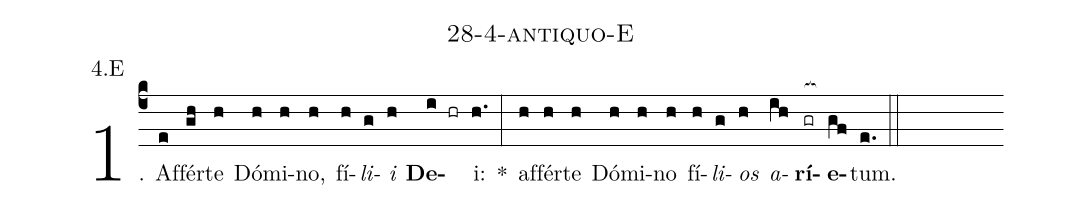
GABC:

name: 28-4-antiquo-E;
annotation: 4.E;
%%
(c4)1. Af(e)fér(gh)te(h) Dó(h)mi(h)no,(h) fí(h)<i>li</i>(g)<i>i</i>(h) <b>De</b>(i hr)i:(h.) *(:) af(h)fér(h)te(h) Dó(h)mi(h)no(h) fí(h)<i>li</i>(g)<i>os</i>(h) <i>a</i>(ih)<b>rí</b>(gr[ocb:1{])<b>e</b>(gf[ocb:0}])tum.(e.) (::)
